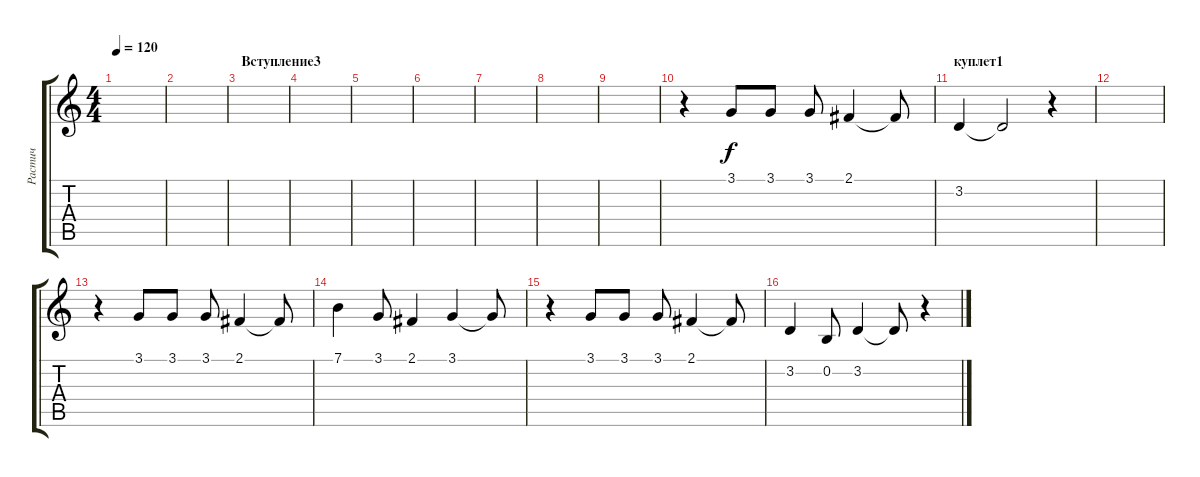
\track ("Растич" "Растич") {instrument violin}
\staff {score tabs}
\tuning (E4 B3 G3 D3 A2 E2) {hide}
\ts (4 4)
\tempo 120
\clef g2
\ks c
|
|
\section ("" "Вступление3")
|
|
|
|
|
|
|
r.4 3.1.8 3.1.8 3.1.8 2.1.4 2.1{t}.8 |
\section ("" "куплет1")
3.2.4 3.2{t}.2 r.4 |
|
r.4 3.1.8 3.1.8 3.1.8 2.1.4 2.1{t}.8 |
7.1.4 3.1.8 2.1.4 3.1.4 3.1{t}.8 |
r.4 3.1.8 3.1.8 3.1.8 2.1.4 2.1{t}.8 |
3.2.4 0.2.8 3.2.4 3.2{t}.8 r.4
